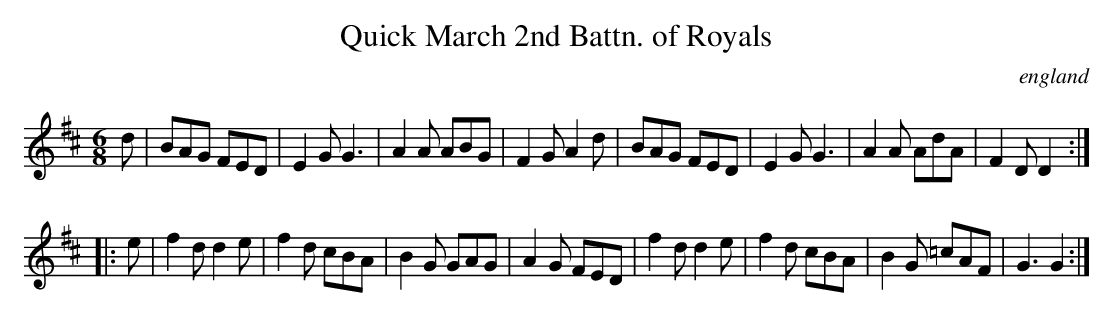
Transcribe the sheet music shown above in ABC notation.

X:1
T:Quick March 2nd Battn. of Royals
O:england
M:6/8
K:D
d|\
BAG FED| E2G G3| A2A ABG| F2G A2d|\
BAG FED| E2G G3| A2A AdA| F2D D2::
e|\
f2d d2e| f2d cBA| B2G GAG| A2G FED| \
f2d d2e| f2d cBA| B2G =cAF| G3 G2:|
